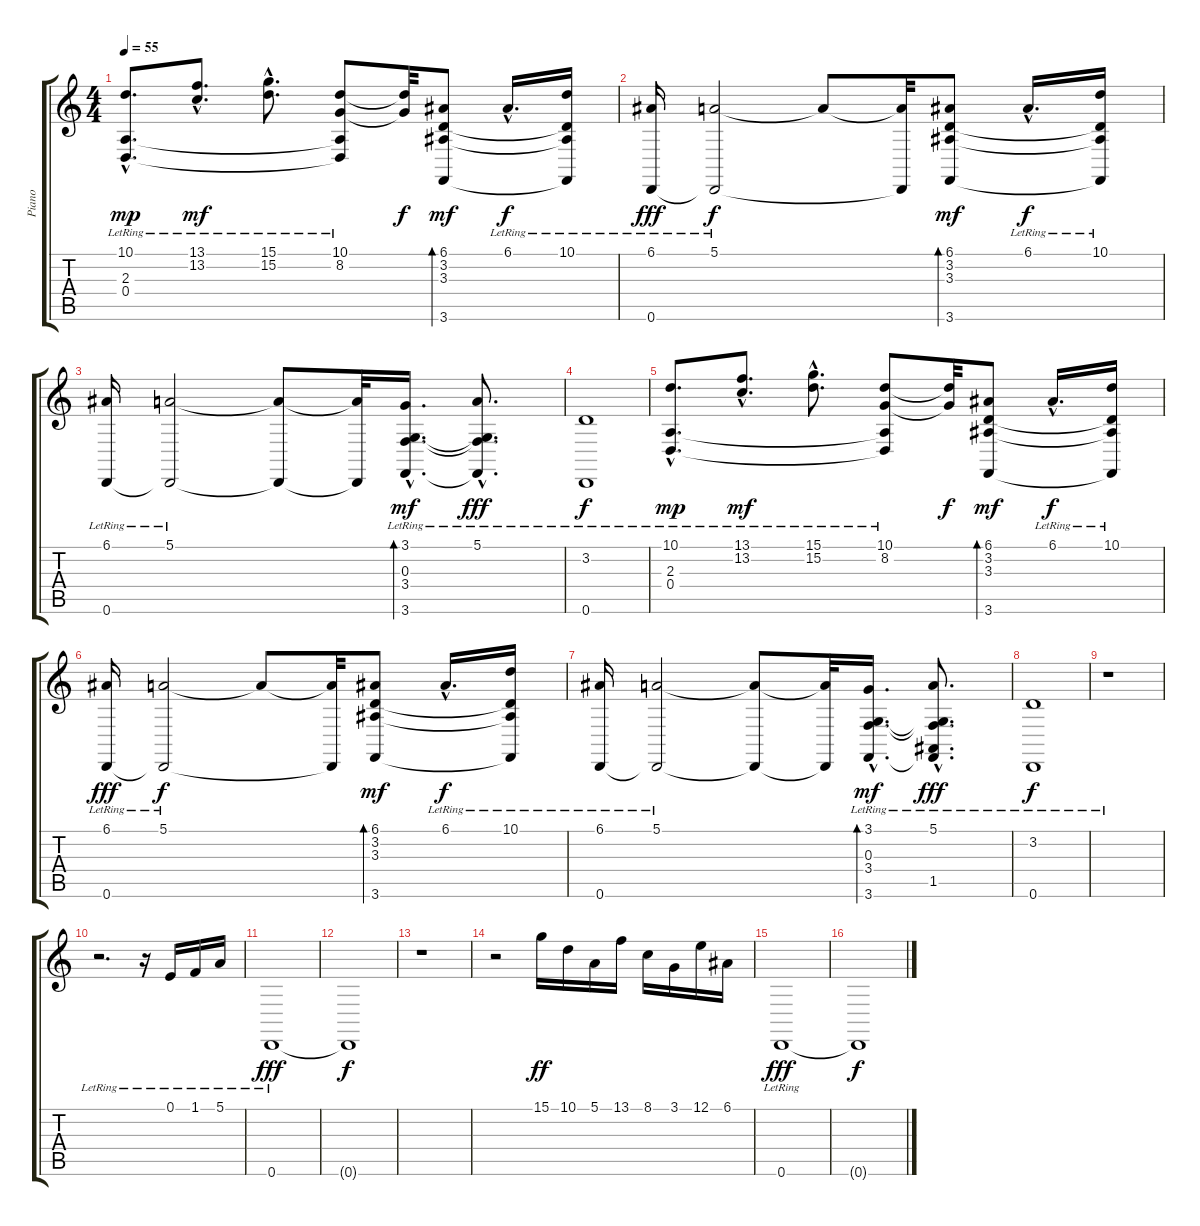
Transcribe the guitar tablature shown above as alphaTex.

\track ("Piano" "Piano") {instrument brightacousticpiano}
\staff {score tabs}
\tuning (E4 B3 G3 D3 A2 D2) {hide}
\ts (4 4)
\tempo 55
\clef g2
\ks c
(10.1{hac lr} 2.3{hac} 0.4{hac}).8{d dy mp} (13.1{hac lr} 13.2{hac lr}).8{d dy mf} (15.1{hac lr} 15.2{hac lr}).8{d} (10.1{lr} 8.2{lr} 2.3{t} 0.4{t}).8 (10.1{t} 8.2{t}).32{dy f} (6.1 3.2 3.3 3.6).8{bd 120 dy mf} 6.1{hac lr}.16{d dy f} (10.1{lr} 3.2{t} 3.3{t} 3.6{t}).16 |
(6.1{lr} 0.6).16{dy fff} (5.1{lr} 0.6{t}).2{dy f} 5.1{t}.8 (5.1{t} 0.6{t}).32 (6.1 3.2 3.3 3.6).8{bd 120 dy mf} 6.1{hac lr}.16{d dy f} (10.1{lr} 3.2{t} 3.3{t} 3.6{t}).16 |
(6.1{lr} 0.6).16 (5.1{lr} 0.6{t}).2 (5.1{t} 0.6{t}).8 (5.1{t} 0.6{t}).32 (3.1{hac lr} 0.3{hac} 3.4{hac} 3.6{hac}).16{d bd 120 dy mf} (5.1{hac lr} 0.3{hac t} 3.4{hac t} 3.6{hac t}).8{d dy fff} |
(3.2{lr} 0.6{lr}).1{dy f} |
(10.1{hac lr} 2.3{hac} 0.4{hac}).8{d dy mp} (13.1{hac lr} 13.2{hac lr}).8{d dy mf} (15.1{hac lr} 15.2{hac lr}).8{d} (10.1{lr} 8.2{lr} 2.3{t} 0.4{t}).8 (10.1{t} 8.2{t}).32{dy f} (6.1 3.2 3.3 3.6).8{bd 120 dy mf} 6.1{hac lr}.16{d dy f} (10.1{lr} 3.2{t} 3.3{t} 3.6{t}).16 |
(6.1{lr} 0.6).16{dy fff} (5.1{lr} 0.6{t}).2{dy f} 5.1{t}.8 (5.1{t} 0.6{t}).32 (6.1 3.2 3.3 3.6).8{bd 120 dy mf} 6.1{hac lr}.16{d dy f} (10.1{lr} 3.2{t} 3.3{t} 3.6{t}).16 |
(6.1{lr} 0.6).16 (5.1{lr} 0.6{t}).2 (5.1{t} 0.6{t}).8 (5.1{t} 0.6{t}).32 (3.1{hac lr} 0.3{hac} 3.4{hac} 3.6{hac}).16{d bd 120 dy mf} (5.1{hac lr} 0.3{hac t} 3.4{hac t} 1.5{hac} 3.6{hac t}).8{d dy fff} |
(3.2{lr} 0.6{lr}).1{dy f} |
r.1 |
r.2{d} r.16 0.1{lr}.16 1.1{lr}.16 5.1{lr}.16 |
0.6{lr}.1{dy fff} |
0.6{t}.1{dy f} |
r.1 |
r.2 15.1.16{dy ff} 10.1.16 5.1.16 13.1.16 8.1.16 3.1.16 12.1.16 6.1.16 |
0.6{lr}.1{dy fff} |
0.6{t}.1{dy f}
